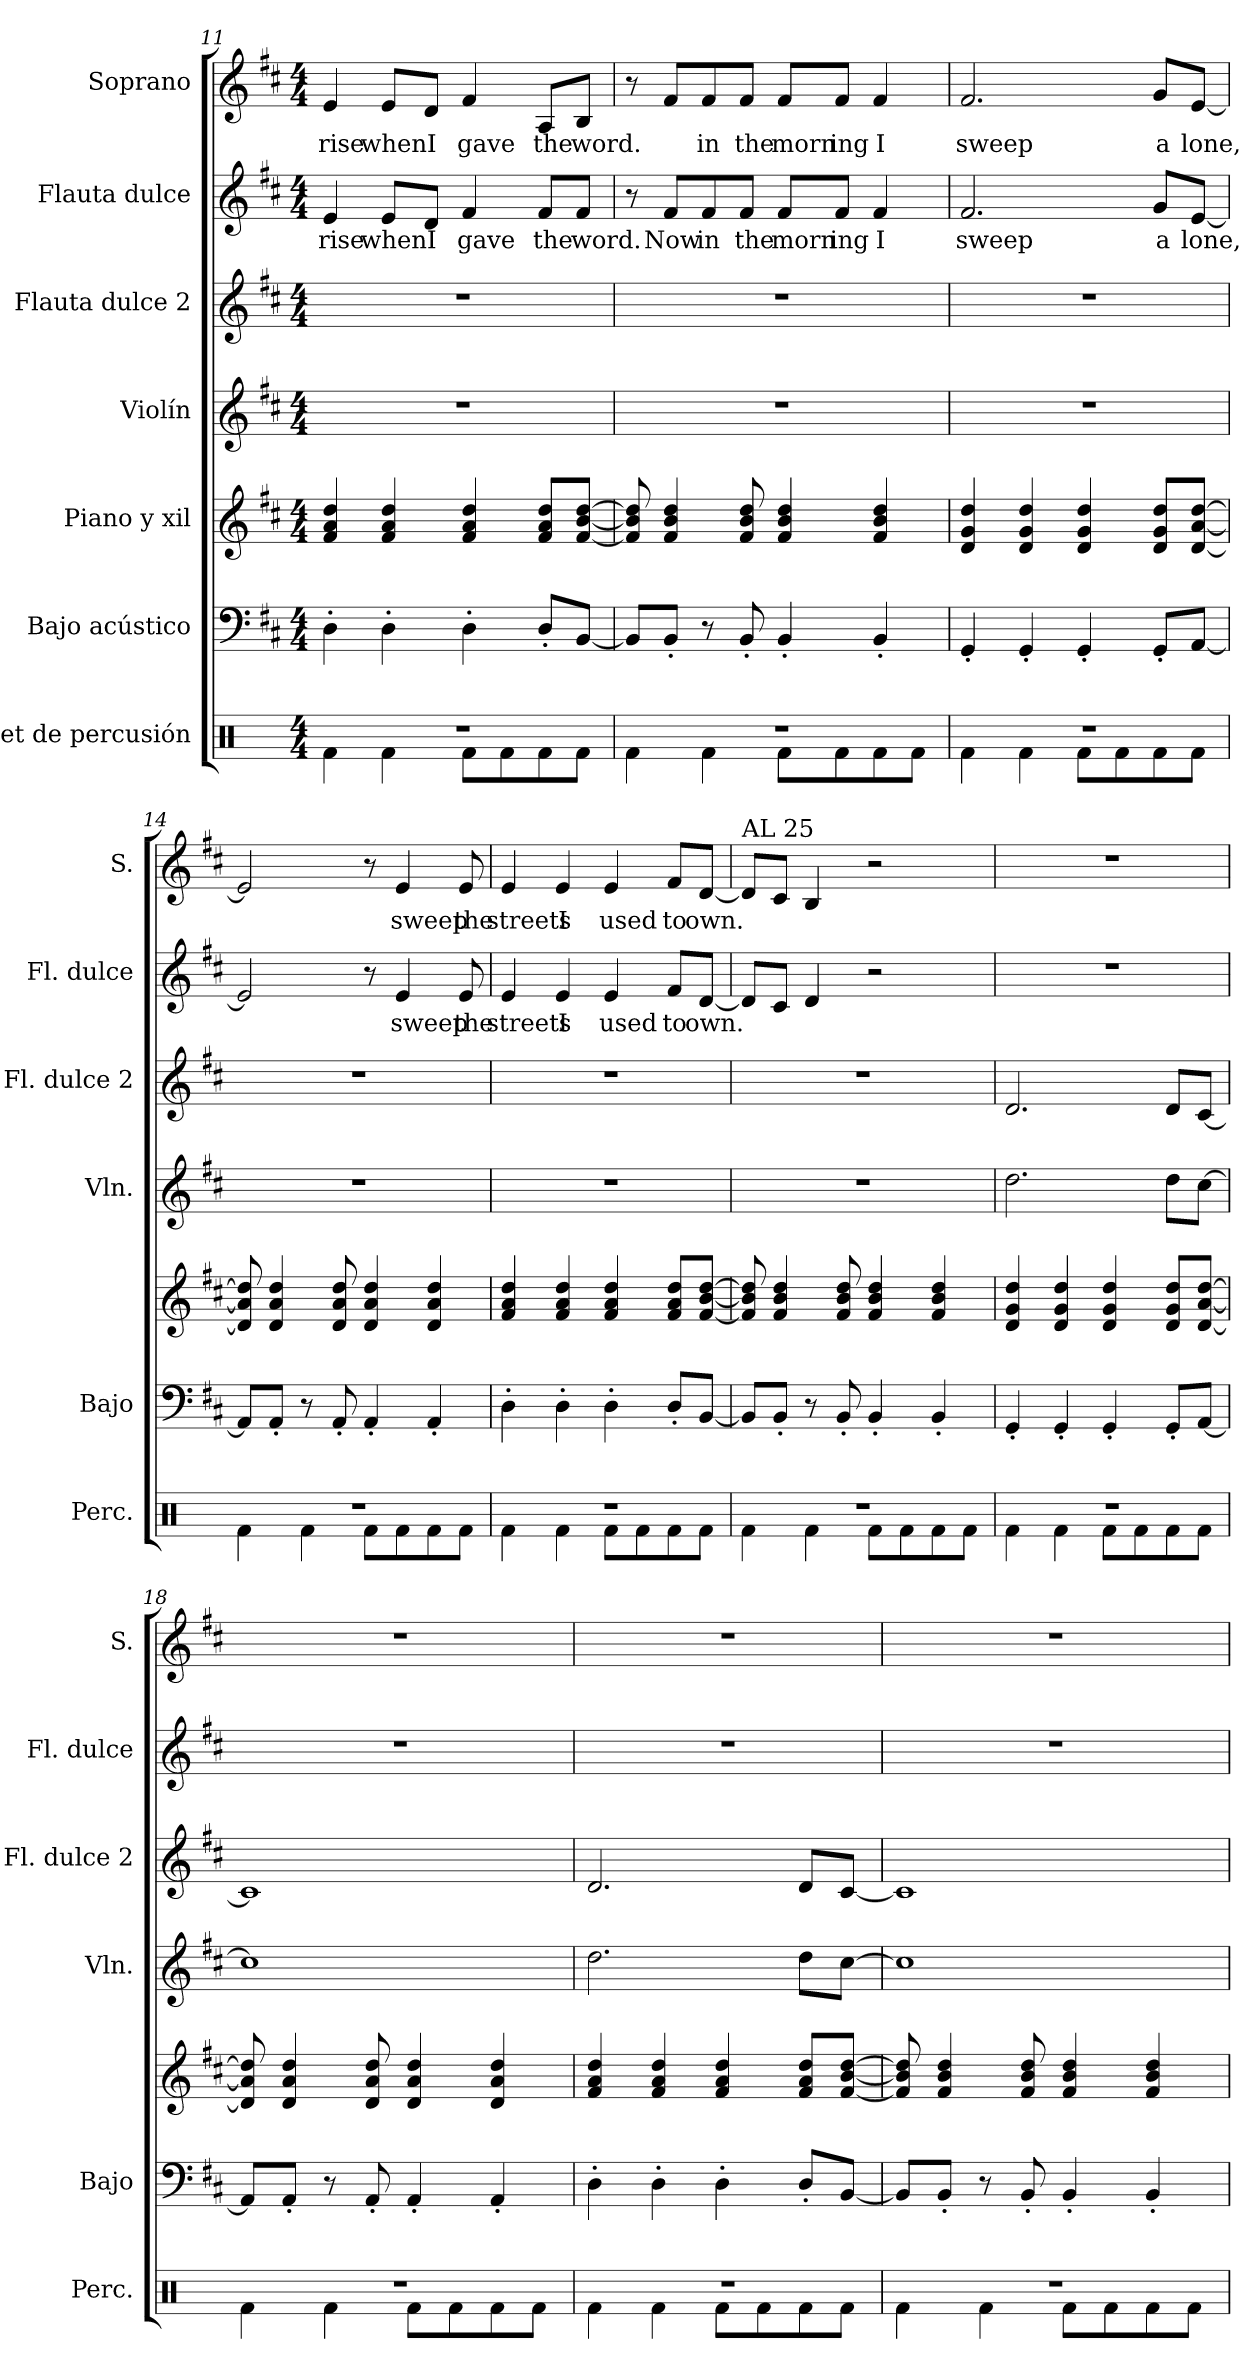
**kern	**kern	**kern	**kern	**kern	**kern	**text	**kern	**text
*part7	*part6	*part5	*part4	*part3	*part2	*part2	*part1	*part1
*staff7	*staff6	*staff5	*staff4	*staff3	*staff2	*staff2	*staff1	*staff1
*I"Set de percusión	*I"Bajo acústico	*I"Piano y xil	*I"Violín	*I"Flauta dulce 2	*I"Flauta dulce	*	*I"Soprano	*
*I'Perc.	*I'Bajo	*	*I'Vln.	*I'Fl. dulce 2	*I'Fl. dulce	*	*I'S.	*
*clefX	*clefF4	*clefG2	*clefG2	*clefG2	*clefG2	*	*clefG2	*
*k[]	*k[f#c#]	*k[f#c#]	*k[f#c#]	*k[f#c#]	*k[f#c#]	*	*k[f#c#]	*
*M4/4	*M4/4	*M4/4	*M4/4	*M4/4	*M4/4	*	*M4/4	*
=11	=11	=11	=11	=11	=11	=11	=11	=11
*^	*	*	*	*	*	*	*	*
1r	4Rf\	4D'\	4f#/ 4a/ 4dd/	1r	1r	4e/	rise	4e/	rise
.	4Rf\	4D'\	4f#/ 4a/ 4dd/	.	.	8e/L	when	8e/L	when
.	.	.	.	.	.	8d/J	I	8d/J	I
.	8Rf\L	4D'\	4f#/ 4a/ 4dd/	.	.	4f#/	gave	4f#/	gave
.	8Rf\	.	.	.	.	.	.	.	.
.	8Rf\	8D'/L	8f#/ 8a/ 8dd/L	.	.	8f#/L	the	8A/L	the
.	8Rf\J	[8BB/J	[8f#/ [8b/ [8dd/J	.	.	8f#/J	word.	8B/J	word.
!!LO:PB:g=z
=12	=12	=12	=12	=12	=12	=12	=12	=12	=12
1r	4Rf\	8BB/L]	8f#/] 8b/] 8dd/]	1r	1r	8r	.	8r	.
.	.	8BB'/J	4f#/ 4b/ 4dd/	.	.	8f#/L	Now	8f#/L	.
.	4Rf\	8r	.	.	.	8f#/	in	8f#/	in
.	.	8BB'/	8f#/ 8b/ 8dd/	.	.	8f#/J	the	8f#/J	the
.	8Rf\L	4BB'/	4f#/ 4b/ 4dd/	.	.	8f#/L	morn	8f#/L	morn
.	8Rf\	.	.	.	.	8f#/J	ing	8f#/J	ing
.	8Rf\	4BB'/	4f#/ 4b/ 4dd/	.	.	4f#/	I	4f#/	I
.	8Rf\J	.	.	.	.	.	.	.	.
=13	=13	=13	=13	=13	=13	=13	=13	=13	=13
1r	4Rf\	4GG'/	4d/ 4g/ 4dd/	1r	1r	2.f#/	sweep	2.f#/	sweep
.	4Rf\	4GG'/	4d/ 4g/ 4dd/	.	.	.	.	.	.
.	8Rf\L	4GG'/	4d/ 4g/ 4dd/	.	.	.	.	.	.
.	8Rf\	.	.	.	.	.	.	.	.
.	8Rf\	8GG'/L	8d/ 8g/ 8dd/L	.	.	8g/L	a	8g/L	a
.	8Rf\J	[8AA/J	[8d/ [8a/ [8dd/J	.	.	[8e/J	lone,	[8e/J	lone,
=14	=14	=14	=14	=14	=14	=14	=14	=14	=14
1r	4Rf\	8AA/L]	8d/] 8a/] 8dd/]	1r	1r	2e/]	.	2e/]	.
.	.	8AA'/J	4d/ 4a/ 4dd/	.	.	.	.	.	.
.	4Rf\	8r	.	.	.	.	.	.	.
.	.	8AA'/	8d/ 8a/ 8dd/	.	.	.	.	.	.
.	8Rf\L	4AA'/	4d/ 4a/ 4dd/	.	.	8r	.	8r	.
.	8Rf\	.	.	.	.	4e/	sweep	4e/	sweep
.	8Rf\	4AA'/	4d/ 4a/ 4dd/	.	.	.	.	.	.
.	8Rf\J	.	.	.	.	8e/	the	8e/	the
=15	=15	=15	=15	=15	=15	=15	=15	=15	=15
1r	4Rf\	4D'\	4f#/ 4a/ 4dd/	1r	1r	4e/	streets	4e/	streets
.	4Rf\	4D'\	4f#/ 4a/ 4dd/	.	.	4e/	I	4e/	I
.	8Rf\L	4D'\	4f#/ 4a/ 4dd/	.	.	4e/	used	4e/	used
.	8Rf\	.	.	.	.	.	.	.	.
.	8Rf\	8D'/L	8f#/ 8a/ 8dd/L	.	.	8f#/L	to	8f#/L	to
.	8Rf\J	[8BB/J	[8f#/ [8b/ [8dd/J	.	.	[8d/J	own.	[8d/J	own.
!!LO:LB:g=z
=16	=16	=16	=16	=16	=16	=16	=16	=16	=16
!	!	!	!	!	!	!	!	!LO:TX:a:t=AL 25	!
1r	4Rf\	8BB/L]	8f#/] 8b/] 8dd/]	1r	1r	8d/L]	.	8d/L]	.
.	.	8BB'/J	4f#/ 4b/ 4dd/	.	.	8c#/J	.	8c#/J	.
.	4Rf\	8r	.	.	.	4d/	.	4B/	.
.	.	8BB'/	8f#/ 8b/ 8dd/	.	.	.	.	.	.
.	8Rf\L	4BB'/	4f#/ 4b/ 4dd/	.	.	2r	.	2r	.
.	8Rf\	.	.	.	.	.	.	.	.
.	8Rf\	4BB'/	4f#/ 4b/ 4dd/	.	.	.	.	.	.
.	8Rf\J	.	.	.	.	.	.	.	.
=17	=17	=17	=17	=17	=17	=17	=17	=17	=17
1r	4Rf\	4GG'/	4d/ 4g/ 4dd/	2.dd\	2.d/	1r	.	1r	.
.	4Rf\	4GG'/	4d/ 4g/ 4dd/	.	.	.	.	.	.
.	8Rf\L	4GG'/	4d/ 4g/ 4dd/	.	.	.	.	.	.
.	8Rf\	.	.	.	.	.	.	.	.
.	8Rf\	8GG'/L	8d/ 8g/ 8dd/L	8dd\L	8d/L	.	.	.	.
.	8Rf\J	[8AA/J	[8d/ [8a/ [8dd/J	[8cc#\J	[8c#/J	.	.	.	.
=18	=18	=18	=18	=18	=18	=18	=18	=18	=18
1r	4Rf\	8AA/L]	8d/] 8a/] 8dd/]	1cc#]	1c#]	1r	.	1r	.
.	.	8AA'/J	4d/ 4a/ 4dd/	.	.	.	.	.	.
.	4Rf\	8r	.	.	.	.	.	.	.
.	.	8AA'/	8d/ 8a/ 8dd/	.	.	.	.	.	.
.	8Rf\L	4AA'/	4d/ 4a/ 4dd/	.	.	.	.	.	.
.	8Rf\	.	.	.	.	.	.	.	.
.	8Rf\	4AA'/	4d/ 4a/ 4dd/	.	.	.	.	.	.
.	8Rf\J	.	.	.	.	.	.	.	.
=19	=19	=19	=19	=19	=19	=19	=19	=19	=19
1r	4Rf\	4D'\	4f#/ 4a/ 4dd/	2.dd\	2.d/	1r	.	1r	.
.	4Rf\	4D'\	4f#/ 4a/ 4dd/	.	.	.	.	.	.
.	8Rf\L	4D'\	4f#/ 4a/ 4dd/	.	.	.	.	.	.
.	8Rf\	.	.	.	.	.	.	.	.
.	8Rf\	8D'/L	8f#/ 8a/ 8dd/L	8dd\L	8d/L	.	.	.	.
.	8Rf\J	[8BB/J	[8f#/ [8b/ [8dd/J	[8cc#\J	[8c#/J	.	.	.	.
=20	=20	=20	=20	=20	=20	=20	=20	=20	=20
1r	4Rf\	8BB/L]	8f#/] 8b/] 8dd/]	1cc#]	1c#]	1r	.	1r	.
.	.	8BB'/J	4f#/ 4b/ 4dd/	.	.	.	.	.	.
.	4Rf\	8r	.	.	.	.	.	.	.
.	.	8BB'/	8f#/ 8b/ 8dd/	.	.	.	.	.	.
.	8Rf\L	4BB'/	4f#/ 4b/ 4dd/	.	.	.	.	.	.
.	8Rf\	.	.	.	.	.	.	.	.
.	8Rf\	4BB'/	4f#/ 4b/ 4dd/	.	.	.	.	.	.
.	8Rf\J	.	.	.	.	.	.	.	.
*v	*v	*	*	*	*	*	*	*	*
=	=	=	=	=	=	=	=	=
*-	*-	*-	*-	*-	*-	*-	*-	*-
